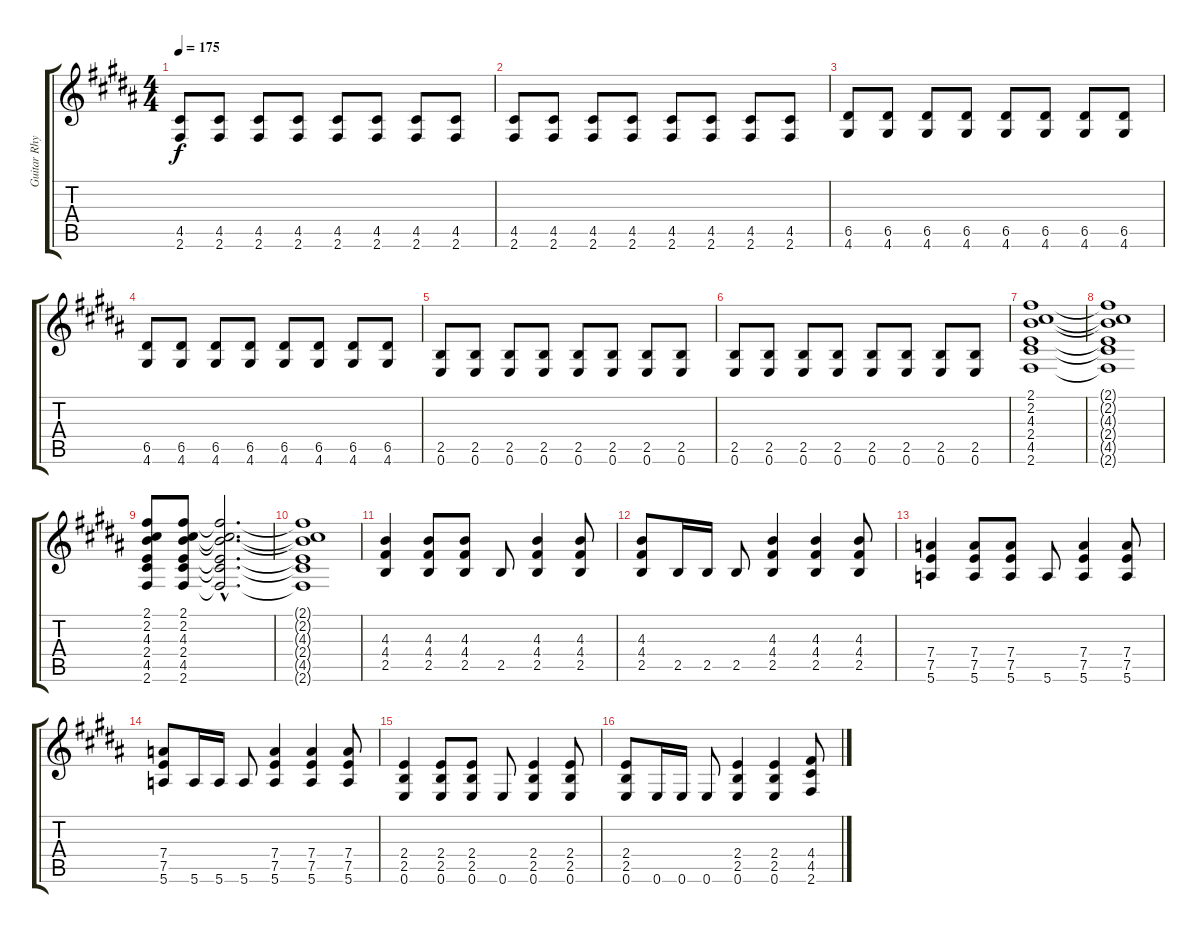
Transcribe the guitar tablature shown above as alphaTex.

\track ("Guitar Rhythm" "Guitar Rhy") {instrument overdrivenguitar}
\staff {score tabs}
\tuning (E4 B3 G3 D3 A2 E2) {hide}
\ts (4 4)
\tempo 175
\clef g2
\ks b
(4.5 2.6).8{dy f} (4.5 2.6).8 (4.5 2.6).8 (4.5 2.6).8 (4.5 2.6).8 (4.5 2.6).8 (4.5 2.6).8 (4.5 2.6).8 |
(4.5 2.6).8 (4.5 2.6).8 (4.5 2.6).8 (4.5 2.6).8 (4.5 2.6).8 (4.5 2.6).8 (4.5 2.6).8 (4.5 2.6).8 |
(6.5 4.6).8 (6.5 4.6).8 (6.5 4.6).8 (6.5 4.6).8 (6.5 4.6).8 (6.5 4.6).8 (6.5 4.6).8 (6.5 4.6).8 |
(6.5 4.6).8 (6.5 4.6).8 (6.5 4.6).8 (6.5 4.6).8 (6.5 4.6).8 (6.5 4.6).8 (6.5 4.6).8 (6.5 4.6).8 |
(2.5 0.6).8 (2.5 0.6).8 (2.5 0.6).8 (2.5 0.6).8 (2.5 0.6).8 (2.5 0.6).8 (2.5 0.6).8 (2.5 0.6).8 |
(2.5 0.6).8 (2.5 0.6).8 (2.5 0.6).8 (2.5 0.6).8 (2.5 0.6).8 (2.5 0.6).8 (2.5 0.6).8 (2.5 0.6).8 |
(2.1 2.2 4.3 2.4 4.5 2.6).1 |
(2.1{t} 2.2{t} 4.3{t} 2.4{t} 4.5{t} 2.6{t}).1 |
(2.1 2.2 4.3 2.4 4.5 2.6).8 (2.1 2.2 4.3 2.4 4.5 2.6).8 (2.1{hac t} 2.2{hac t} 4.3{hac t} 2.4{hac t} 4.5{hac t} 2.6{hac t}).2{d} |
(2.1{t} 2.2{t} 4.3{t} 2.4{t} 4.5{t} 2.6{t}).1 |
(4.3 4.4 2.5).4 (4.3 4.4 2.5).8 (4.3 4.4 2.5).8 2.5.8 (4.3 4.4 2.5).4 (4.3 4.4 2.5).8 |
(4.3 4.4 2.5).8 2.5.16 2.5.16 2.5.8 (4.3 4.4 2.5).4 (4.3 4.4 2.5).4 (4.3 4.4 2.5).8 |
(7.4 7.5 5.6).4 (7.4 7.5 5.6).8 (7.4 7.5 5.6).8 5.6.8 (7.4 7.5 5.6).4 (7.4 7.5 5.6).8 |
(7.4 7.5 5.6).8 5.6.16 5.6.16 5.6.8 (7.4 7.5 5.6).4 (7.4 7.5 5.6).4 (7.4 7.5 5.6).8 |
(2.4 2.5 0.6).4 (2.4 2.5 0.6).8 (2.4 2.5 0.6).8 0.6.8 (2.4 2.5 0.6).4 (2.4 2.5 0.6).8 |
(2.4 2.5 0.6).8 0.6.16 0.6.16 0.6.8 (2.4 2.5 0.6).4 (2.4 2.5 0.6).4 (4.4 4.5 2.6).8
